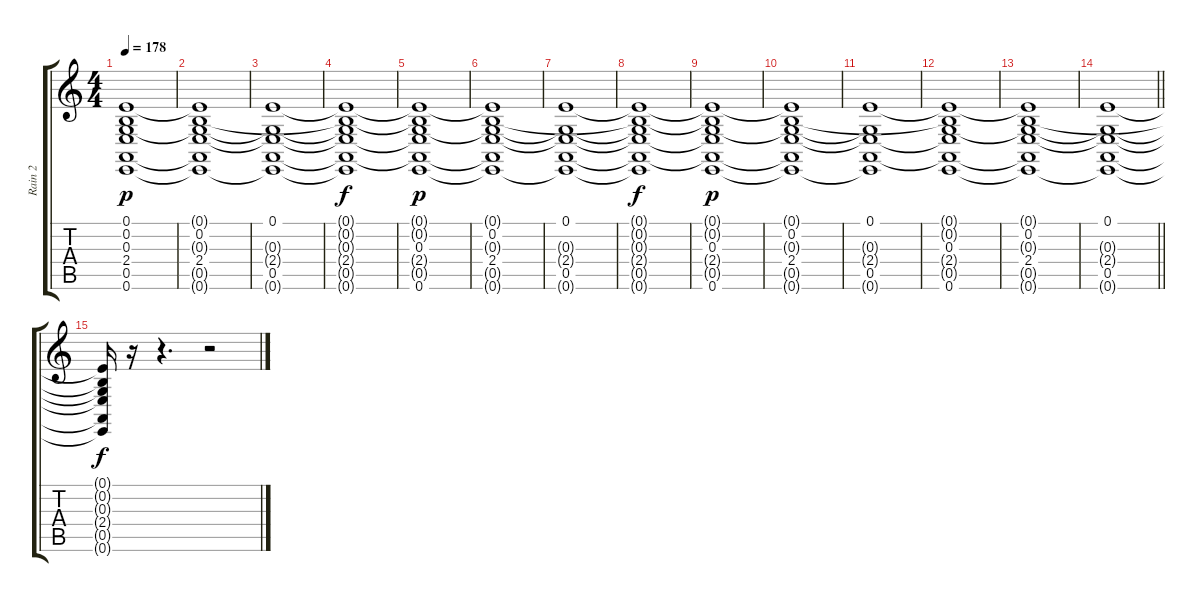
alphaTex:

\track ("Rain 2" "Rain 2") {instrument applause}
\staff {score tabs}
\tuning (E4 B3 G3 D3 A2 E2) {hide}
\ts (4 4)
\tempo 178
\clef g2
\ks c
(0.1{t} 0.2{t} 0.3 2.4{t} 0.5{t} 0.6).1{dy p} |
(0.1{t} 0.2 0.3{t} 2.4 0.5{t} 0.6{t}).1 |
(0.1 0.3{t} 2.4{t} 0.5 0.6{t}).1 |
(0.1{t} 0.2{t} 0.3{t} 2.4{t} 0.5{t} 0.6{t}).1{dy f} |
(0.1{t} 0.2{t} 0.3 2.4{t} 0.5{t} 0.6).1{dy p} |
(0.1{t} 0.2 0.3{t} 2.4 0.5{t} 0.6{t}).1 |
(0.1 0.3{t} 2.4{t} 0.5 0.6{t}).1 |
(0.1{t} 0.2{t} 0.3{t} 2.4{t} 0.5{t} 0.6{t}).1{dy f} |
(0.1{t} 0.2{t} 0.3 2.4{t} 0.5{t} 0.6).1{dy p} |
(0.1{t} 0.2 0.3{t} 2.4 0.5{t} 0.6{t}).1 |
(0.1 0.3{t} 2.4{t} 0.5 0.6{t}).1 |
(0.1{t} 0.2{t} 0.3 2.4{t} 0.5{t} 0.6).1 |
(0.1{t} 0.2 0.3{t} 2.4 0.5{t} 0.6{t}).1 |
\barLineRight lightlight
(0.1 0.3{t} 2.4{t} 0.5 0.6{t}).1 |
(0.1{t} 0.2{t} 0.3{t} 2.4{t} 0.5{t} 0.6{t}).16{dy f} r.16 r.4{d} r.2
